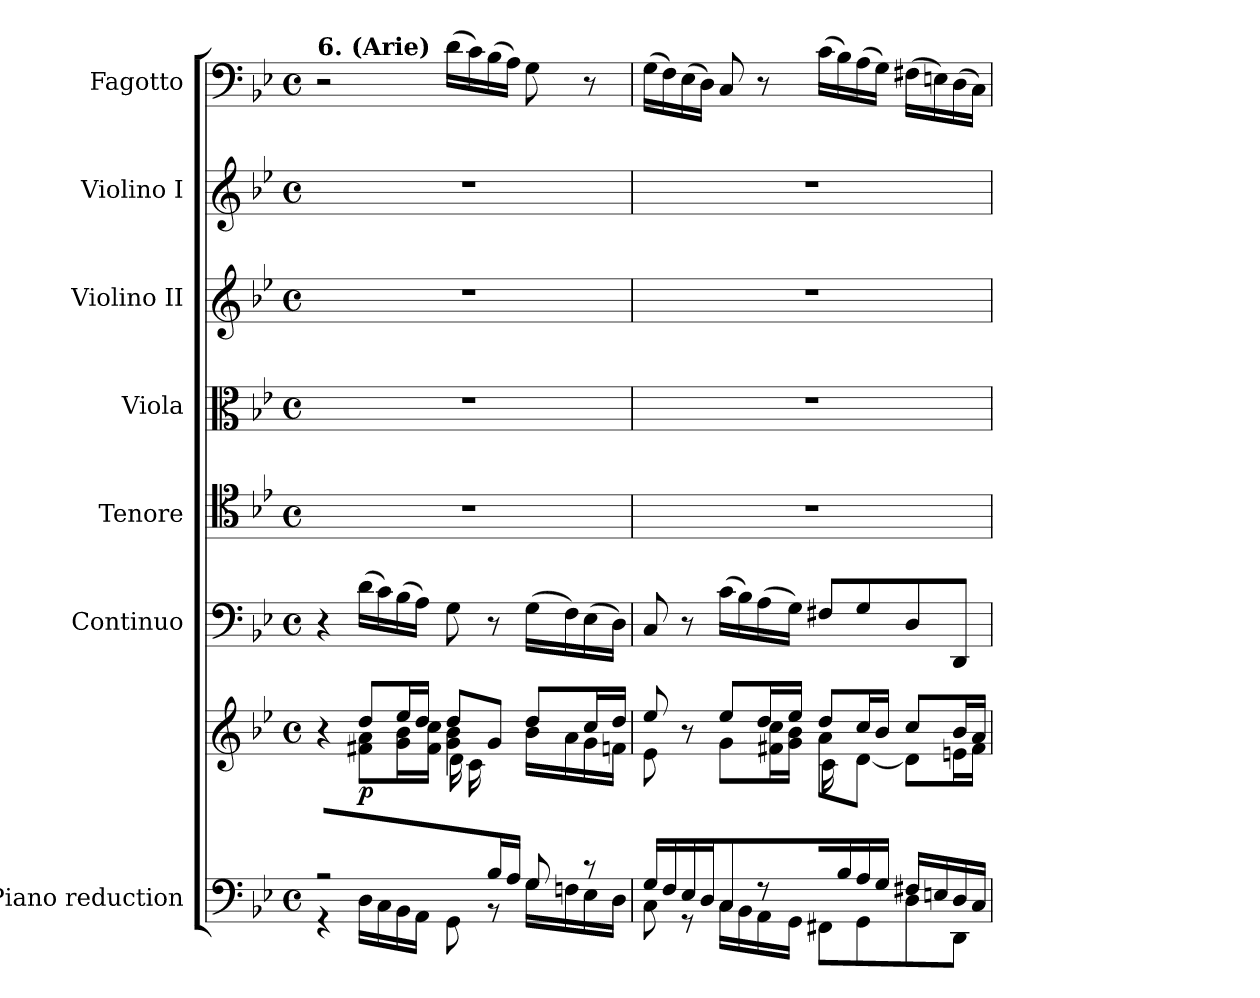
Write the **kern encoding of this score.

**kern	**kern	**dynam	**kern	**kern	**kern	**kern	**kern	**kern
*part7	*part7	*part7	*part6	*part5	*part4	*part3	*part2	*part1
*staff8	*staff7	*staff7/8	*staff6	*staff5	*staff4	*staff3	*staff2	*staff1
*I"Piano reduction	*	*	*I"Continuo	*I"Tenore	*I"Viola	*I"Violino II	*I"Violino I	*I"Fagotto
*I'Pno	*	*	*	*	*I'Vla	*I'Vln	*I'Vln	*
*clefF4	*clefG2	*	*clefF4	*clefC4	*clefC3	*clefG2	*clefG2	*clefF4
*k[b-e-]	*k[b-e-]	*	*k[b-e-]	*k[b-e-]	*k[b-e-]	*k[b-e-]	*k[b-e-]	*k[b-e-]
*M4/4	*M4/4	*	*M4/4	*M4/4	*M4/4	*M4/4	*M4/4	*M4/4
*met(c)	*met(c)	*	*met(c)	*met(c)	*met(c)	*met(c)	*met(c)	*met(c)
=1	=1	=1	=1	=1	=1	=1	=1	=1
*^	*^	*	*	*	*	*	*	*
*	*	*	*^	*	*	*	*	*	*	*
!	!	!	!	!	!	!	!	!	!	!	!LO:TX:a:B:t=6. (Arie)
2r	4r	4r	4ryy	2ryy	.	4r	1r	1r	1r	1r	2r
!	!	!	!	!	!LO:DY:b	!	!	!	!	!	!
.	16D\LL	8dd/L	8f#X\ 8a\L	.	p	(>16d\LL	.	.	.	.	.
.	16C\	.	.	.	.	16c\)	.	.	.	.	.
.	16BB-\	16ee-/L	16g\ 16b-\L	.	.	(>16B-\	.	.	.	.	.
.	16AA\JJ	16dd/JJ	16f#\ 16cc\JJ	.	.	16A\JJ)	.	.	.	.	.
8ryy	8GG\	8dd/L	4g\ 4b-\	16d\LL	.	8G\	.	.	.	.	(>16d\LL
.	.	.	.	16c\	.	.	.	.	.	.	16c\)
16B-/	8r	8g/J	.	4.ryy	.	8r	.	.	.	.	(>16B-\
16A/JJ	.	.	.	.	.	.	.	.	.	.	16A\JJ)
8G/	16G\LL	8dd/L	16b-\LL	.	.	(>16G\LL	.	.	.	.	8G\
.	16Fn\	.	16a\	.	.	16F\)	.	.	.	.	.
8r	16E-\	16cc/L	16g\	.	.	(>16E-\	.	.	.	.	8r
.	16D\JJ	16dd/JJ	16fn\JJ	.	.	16D\JJ)	.	.	.	.	.
=2	=2	=2	=2	=2	=2	=2	=2	=2	=2	=2	=2
16G/LL	8C\	8ee-/	8e-\	2ryy	.	8C/	1r	1r	1r	1r	(>16G\LL
16F/	.	.	.	.	.	.	.	.	.	.	16F\)
16E-/	8r	8r	8ryy	.	.	8r	.	.	.	.	(>16E-\
16D/JJ	.	.	.	.	.	.	.	.	.	.	16D\JJ)
8C/	16C\LL	8ee-/L	8g\L	.	.	(>16c\LL	.	.	.	.	8C/
.	16BB-\	.	.	.	.	16B-\)	.	.	.	.	.
8r	16AA\	16dd/L	16f#X\ 16cc\L	.	.	(>16A\	.	.	.	.	8r
.	16GG\JJ	16ee-/JJ	16g\ 16b-\JJ	.	.	16G\JJ)	.	.	.	.	.
16ryy	8FF#X\L	8dd/L	8a\L	16c\LL	.	8F#X/L	.	.	.	.	(>16c\LL
16B-/	.	.	.	4..ryy	.	.	.	.	.	.	16B-\)
16A/	8GG\	16cc/L	[8d\J	.	.	8G/	.	.	.	.	(>16A\
16G/JJ	.	16b-/JJ	.	.	.	.	.	.	.	.	16G\JJ)
16F#X/LL	8D\	8cc/L	8d\L]	.	.	8D/	.	.	.	.	(>16F#X\LL
16En/	.	.	.	.	.	.	.	.	.	.	16En\)
16D/	8DD\J	16b-/L	16en\L	.	.	8DD/J	.	.	.	.	(>16D\
16C/JJ	.	16a/JJ	16f#\JJ	.	.	.	.	.	.	.	16C\JJ)
*v	*v	*	*	*	*	*	*	*	*	*	*
*	*v	*v	*v	*	*	*	*	*	*	*
=	=	=	=	=	=	=	=	=
*-	*-	*-	*-	*-	*-	*-	*-	*-
